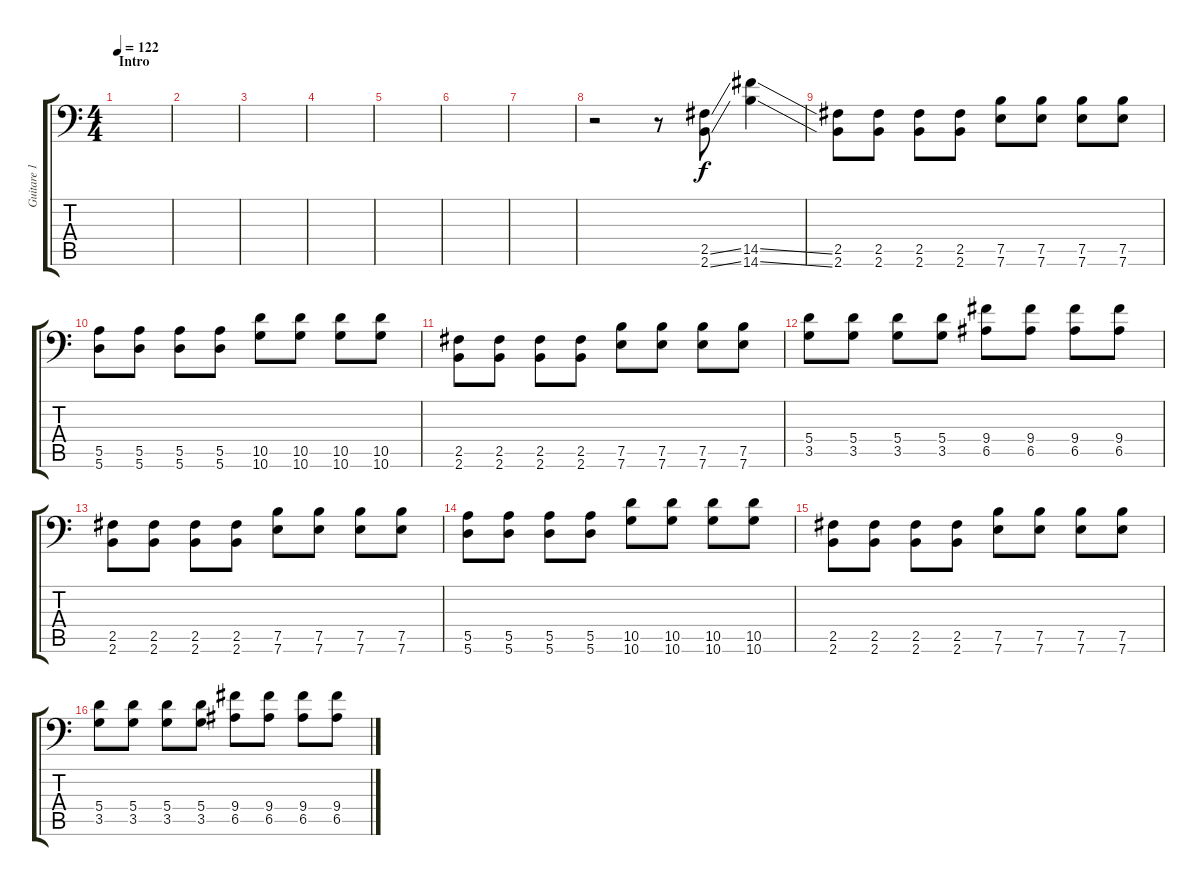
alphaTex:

\track ("Guitare 1" "Guitare 1") {instrument distortionguitar}
\staff {score tabs}
\tuning (B3 Gb3 D3 A2 E2 A1) {hide}
\ts (4 4)
\section ("" "Intro")
\tempo 122
\clef f4
\ks c
|
|
|
|
|
|
|
r.2 r.8 (2.5{ss} 2.6{ss}).8 (14.5{ss} 14.6{ss}).4 |
(2.5 2.6).8 (2.5 2.6).8 (2.5 2.6).8 (2.5 2.6).8 (7.5 7.6).8 (7.5 7.6).8 (7.5 7.6).8 (7.5 7.6).8 |
(5.5 5.6).8 (5.5 5.6).8 (5.5 5.6).8 (5.5 5.6).8 (10.5 10.6).8 (10.5 10.6).8 (10.5 10.6).8 (10.5 10.6).8 |
(2.5 2.6).8 (2.5 2.6).8 (2.5 2.6).8 (2.5 2.6).8 (7.5 7.6).8 (7.5 7.6).8 (7.5 7.6).8 (7.5 7.6).8 |
(5.4 3.5).8 (5.4 3.5).8 (5.4 3.5).8 (5.4 3.5).8 (9.4 6.5).8 (9.4 6.5).8 (9.4 6.5).8 (9.4 6.5).8 |
(2.5 2.6).8 (2.5 2.6).8 (2.5 2.6).8 (2.5 2.6).8 (7.5 7.6).8 (7.5 7.6).8 (7.5 7.6).8 (7.5 7.6).8 |
(5.5 5.6).8 (5.5 5.6).8 (5.5 5.6).8 (5.5 5.6).8 (10.5 10.6).8 (10.5 10.6).8 (10.5 10.6).8 (10.5 10.6).8 |
(2.5 2.6).8 (2.5 2.6).8 (2.5 2.6).8 (2.5 2.6).8 (7.5 7.6).8 (7.5 7.6).8 (7.5 7.6).8 (7.5 7.6).8 |
(5.4 3.5).8 (5.4 3.5).8 (5.4 3.5).8 (5.4 3.5).8 (9.4 6.5).8 (9.4 6.5).8 (9.4 6.5).8 (9.4 6.5).8
